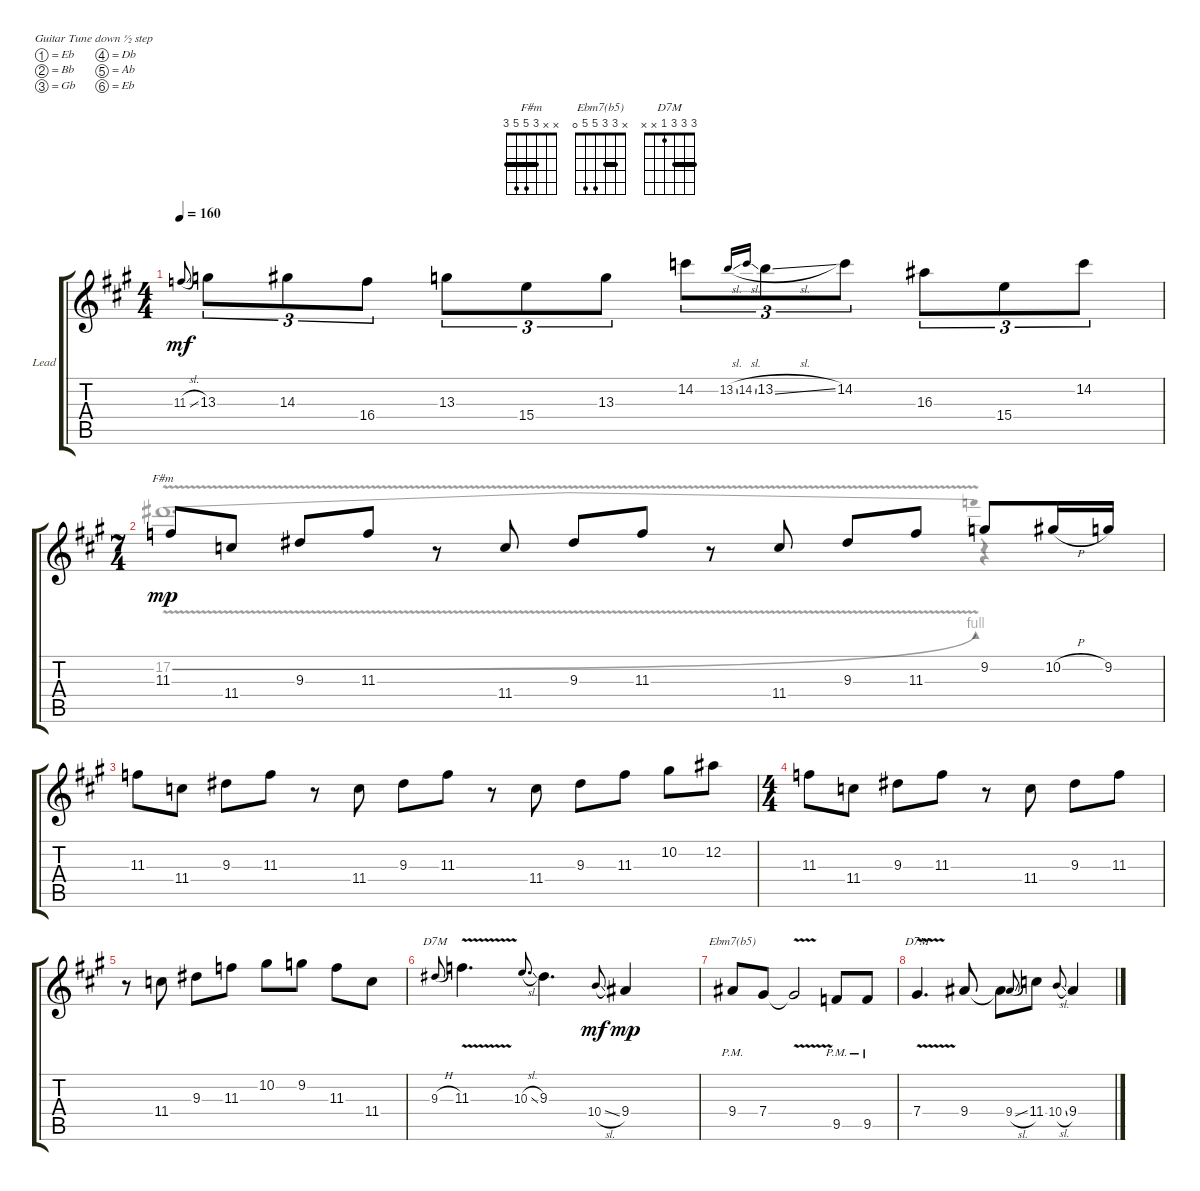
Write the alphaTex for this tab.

\defaultSystemsLayout 4
\bracketExtendMode groupsimilarinstruments
\firstSystemTrackNameOrientation horizontal
\otherSystemsTrackNameOrientation horizontal
\track ("Lead" "Lead") {instrument overdrivenguitar}
\staff {score tabs}
\tuning (Eb4 Bb3 Gb3 Db3 Ab2 Eb2)
\chord ("F#m" x x 3 5 5 3) {barre 3}
\chord ("Ebm7(b5)" x 3 3 5 5 0) {barre 3}
\chord ("D7M" 3 3 3 1 x x) {barre (3 3)}
\voice
\ts (4 4)
\tempo 160
\clef g2
\ks a
11.3{sl}.8{gr onbeat dy mf} 13.3.8{tu (3 2)} 14.3.8{tu (3 2)} 16.4.8{tu (3 2)} 13.3.8{tu (3 2)} 15.4.8{tu (3 2)} 13.3.8{tu (3 2)} 14.2.8{tu (3 2)} 13.2{sl}.16{tu (3 2) gr onbeat} 14.2{sl}.16{tu (3 2) gr onbeat} 13.2{sl}.8{tu (3 2)} 14.2.8{tu (3 2)} 16.3.8{tu (3 2)} 15.4.8{tu (3 2)} 14.2.8{tu (3 2)} |
\ts (7 4)
11.3.8{ch "F#m" dy mp} 11.4.8 9.3.8 11.3.8 r.8 11.4.8 9.3.8 11.3.8 r.8 11.4.8 9.3.8 11.3.8 9.2.8 10.2{h}.16 9.2.16 |
11.3.8 11.4.8 9.3.8 11.3.8 r.8 11.4.8 9.3.8 11.3.8 r.8 11.4.8 9.3.8 11.3.8 10.2.8 12.2.8 |
\ts (4 4)
11.3.8 11.4.8 9.3.8 11.3.8 r.8 11.4.8 9.3.8 11.3.8 |
r.8 11.4.8 9.3.8 11.3.8 10.2.8 9.2.8 11.3.8 11.4.8 |
9.3{h}.8{ch "D7M" gr onbeat} 11.3{v}.4{d} 10.3{sl}.8{d gr onbeat} 9.3.4{d} 10.4{sl}.8{gr onbeat dy mf} 9.4.4{dy mp} |
9.4{pm}.8{ch "Ebm7(b5)"} 7.4.8 7.4{v t}.2 9.5{pm}.8 9.5{pm}.8 |
7.4{v}.4{d ch "D7M"} 9.4.8 9.4{t}.8 9.4{sl}.8{gr onbeat} 11.4.8 10.4{sl}.8{gr onbeat} 9.4.4
\voice
\clef g2
\ottava regular
\simile none
\ks a
|
17.2{be (bend 0 0 4.8 4) v}.1{d} r.4 |
|
|
|
|
|
